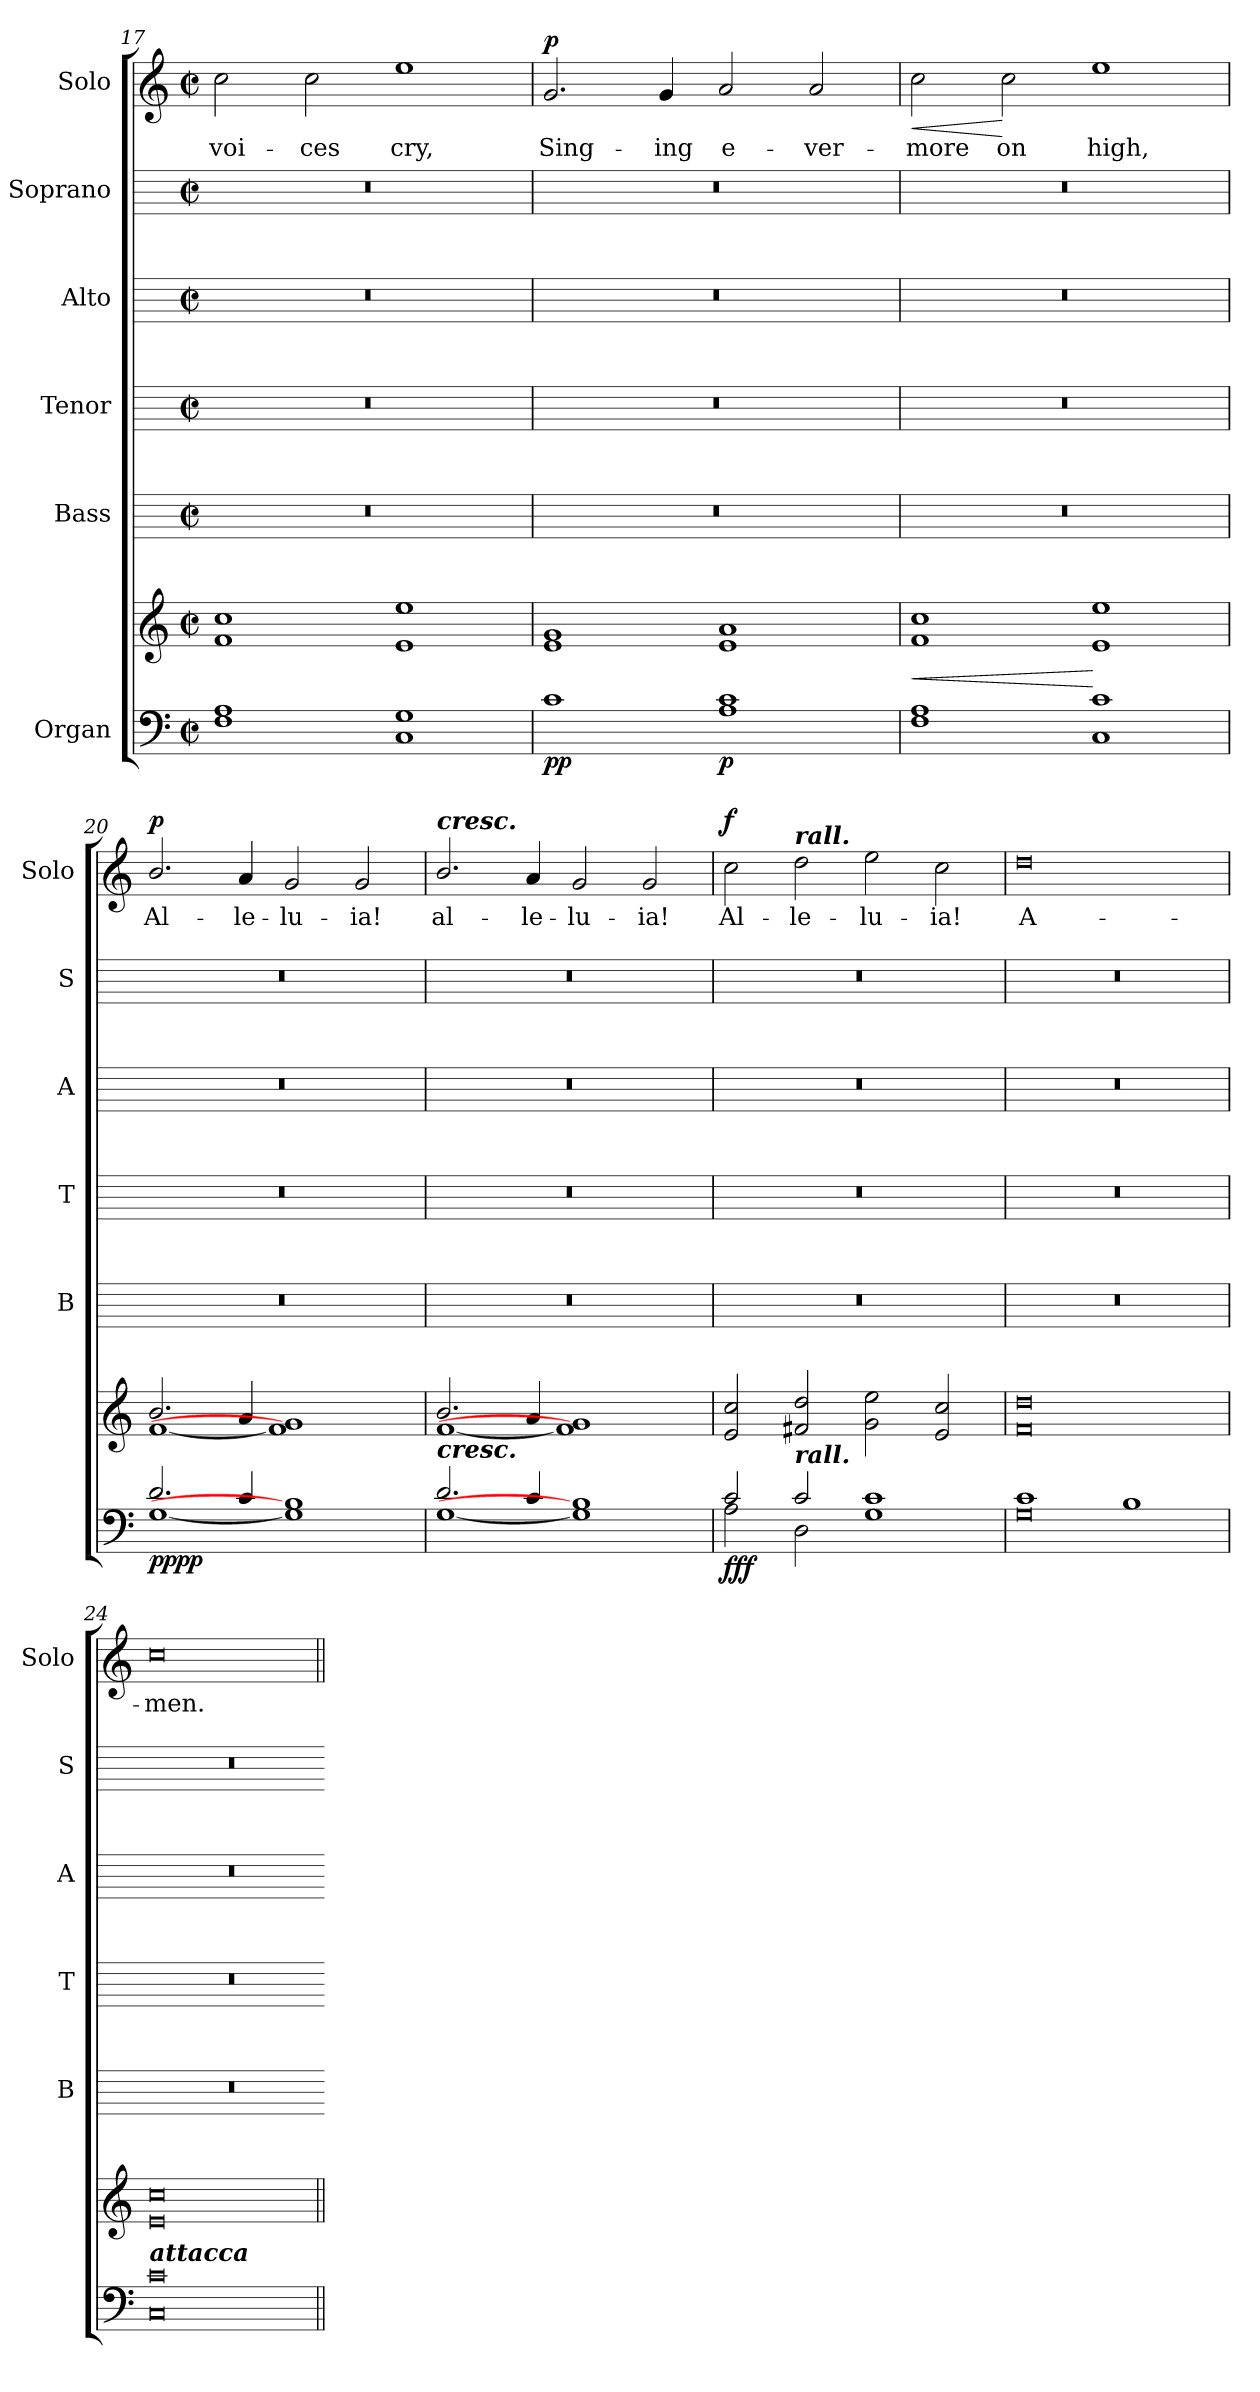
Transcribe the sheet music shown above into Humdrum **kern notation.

**kern	**kern	**dynam	**kern	**kern	**kern	**kern	**kern	**text	**dynam
*part6	*part6	*part6	*part5	*part4	*part3	*part2	*part1	*part1	*part1
*staff7	*staff6	*staff6/7	*staff5	*staff4	*staff3	*staff2	*staff1	*staff1	*staff1
*I"Organ	*	*	*I"Bass	*I"Tenor	*I"Alto	*I"Soprano	*I"Solo	*	*
*	*	*	*I'B	*I'T	*I'A	*I'S	*I'Solo	*	*
!!LO:LB:g=z
*clefF4	*clefG2	*	*	*	*	*	*clefG2	*	*
*k[]	*k[]	*	*	*	*	*	*k[]	*	*
*C:	*C:	*	*	*	*	*	*C:	*	*
*M4/2	*M4/2	*	*M4/2	*M4/2	*M4/2	*M4/2	*M4/2	*	*
*met(c|)	*met(c|)	*	*met(c|)	*met(c|)	*met(c|)	*met(c|)	*met(c|)	*	*
=17	=17	=17	=17	=17	=17	=17	=17	=17	=17
*^	*^	*	*	*	*	*	*	*	*
!	!	!	!	!	!	!	!	!	!	!LO:LY:b	!
1A	1F\	1f/ 1cc/	0ryy	.	0r	0r	0r	0r	2cc	voi-	.
!	!	!	!	!	!	!	!	!	!	!LO:LY:b	!
.	.	.	.	.	.	.	.	.	2cc	-ces	.
!	!	!	!	!	!	!	!	!	!	!LO:LY:b	!
1G	1C\	1e/ 1ee/	.	.	.	.	.	.	1ee	cry,	.
=18	=18	=18	=18	=18	=18	=18	=18	=18	=18	=18	=18
!	!	!	!	!LO:DY:b=2	!	!	!	!	!	!LO:LY:b	!
!	!	!	!	!LO:DY:n=1:b	!	!	!	!	!	!	!LO:DY:b
1ryy	1c\	1e/ 1g/	0ryy	p p	0r	0r	0r	0r	2.g	Sing-	p
!	!	!	!	!	!	!	!	!	!	!LO:LY:b	!
.	.	.	.	.	.	.	.	.	4g	-ing	.
!	!	!	!	!LO:DY:n=2:b=2	!	!	!	!	!	!LO:LY:b	!
1c/	1A\	1e/ 1a/	.	p	.	.	.	.	2a	e-	.
!	!	!	!	!	!	!	!	!	!	!LO:LY:b	!
.	.	.	.	.	.	.	.	.	2a	-ver-	.
=19	=19	=19	=19	=19	=19	=19	=19	=19	=19	=19	=19
!	!	!	!	!LO:HP:b	!	!	!	!	!	!LO:LY:b	!LO:HP:b
1A	1F\	1f/ 1cc/	0ryy	<	0r	0r	0r	0r	2cc	-more	<
!	!	!	!	!	!	!	!	!	!	!LO:LY:b	!
.	.	.	.	.	.	.	.	.	2cc	on	[
!	!	!	!	!	!	!	!	!	!	!LO:LY:b	!
1c	1C\	1e/ 1ee/	.	[	.	.	.	.	1ee	high,	.
=20	=20	=20	=20	=20	=20	=20	=20	=20	=20	=20	=20
!	!	!	!	!LO:DY:b=2	!	!	!	!	!	!LO:LY:b	!
!	!	!	!	!LO:DY:n=1:b=2	!	!	!	!	!	!	!
!	!	!	!	!LO:DY:n=2:b	!	!	!	!	!	!	!
!	!	!	!	!LO:DY:n=3:b	!	!	!	!	!	!	!LO:DY:b
2.d/	[1G\	2.b/	[1f\	p p p p	0r	0r	0r	0r	2.b/	Al-	p
!	!	!	!	!	!	!	!	!	!	!LO:LY:b	!
4c/	.	4a/	.	.	.	.	.	.	4a	-le-	.
!	!	!	!	!	!	!	!	!	!	!LO:LY:b	!
1ryy	1G\] 1B\]	1ryy	1f\] 1g\]	.	.	.	.	.	2g	-lu-	.
!	!	!	!	!	!	!	!	!	!	!LO:LY:b	!
.	.	.	.	.	.	.	.	.	2g	-ia!	.
=21	=21	=21	=21	=21	=21	=21	=21	=21	=21	=21	=21
!	!	!	!	!	!	!	!	!	!LO:TX:a:Bi:t=cresc.	!	!
!	!	!LO:TX:b:Bi:t=cresc.	!	!	!	!	!	!	!	!	!
!	!	!	!	!	!	!	!	!	!	!LO:LY:b	!
2.d/	[1G\	2.b/	[1f\	.	0r	0r	0r	0r	2.b/	al-	.
!	!	!	!	!	!	!	!	!	!	!LO:LY:b	!
4c/	.	4a/	.	.	.	.	.	.	4a	-le-	.
!	!	!	!	!	!	!	!	!	!	!LO:LY:b	!
1ryy	1G\] 1B\]	1ryy	1f\] 1g\]	.	.	.	.	.	2g	-lu-	.
!	!	!	!	!	!	!	!	!	!	!LO:LY:b	!
.	.	.	.	.	.	.	.	.	2g	-ia!	.
=22	=22	=22	=22	=22	=22	=22	=22	=22	=22	=22	=22
!	!	!	!	!LO:DY:b=2	!	!	!	!	!	!LO:LY:b	!
!	!	!	!	!LO:DY:n=1:b=2	!	!	!	!	!	!	!
!	!	!	!	!LO:DY:n=2:b	!	!	!	!	!	!	!LO:DY:b
2c/	2A\	2e/ 2cc/	0ryy	f f f	0r	0r	0r	0r	2cc	Al-	f
!	!	!	!	!	!	!	!	!	!LO:TX:a:Bi:t=rall.	!	!
!LO:TX:a:Bi:t=rall.	!	!	!	!	!	!	!	!	!	!	!
!	!	!	!	!	!	!	!	!	!	!LO:LY:b	!
2c/	2D\	2f#X/ 2dd/	.	.	.	.	.	.	2dd	-le-	.
!	!	!	!	!	!	!	!	!	!	!LO:LY:b	!
1c	1G\	2g\ 2ee\	.	.	.	.	.	.	2ee	-lu-	.
!	!	!	!	!	!	!	!	!	!	!LO:LY:b	!
.	.	2e/ 2cc/	.	.	.	.	.	.	2cc	-ia!	.
=23	=23	=23	=23	=23	=23	=23	=23	=23	=23	=23	=23
!	!	!	!	!	!	!	!	!	!	!LO:LY:b	!
1c	0G\	0f/ 0dd/	0ryy	.	0r	0r	0r	0r	0dd	A-	.
1B	.	.	.	.	.	.	.	.	.	.	.
=24	=24	=24	=24	=24	=24	=24	=24	=24	=24	=24	=24
!LO:TX:a:Bi:t=attacca	!	!	!	!	!	!	!	!	!	!	!
!	!	!	!	!	!	!	!	!	!	!LO:LY:b	!
0c	0C\	0e/ 0cc/	0ryy	.	0r	0r	0r	0r	0cc	-men.	.
*v	*v	*	*	*	*	*	*	*	*	*	*
*	*v	*v	*	*	*	*	*	*	*	*
=||	=||	=||	=	=	=	=	=||	=||	=||
*-	*-	*-	*-	*-	*-	*-	*-	*-	*-
